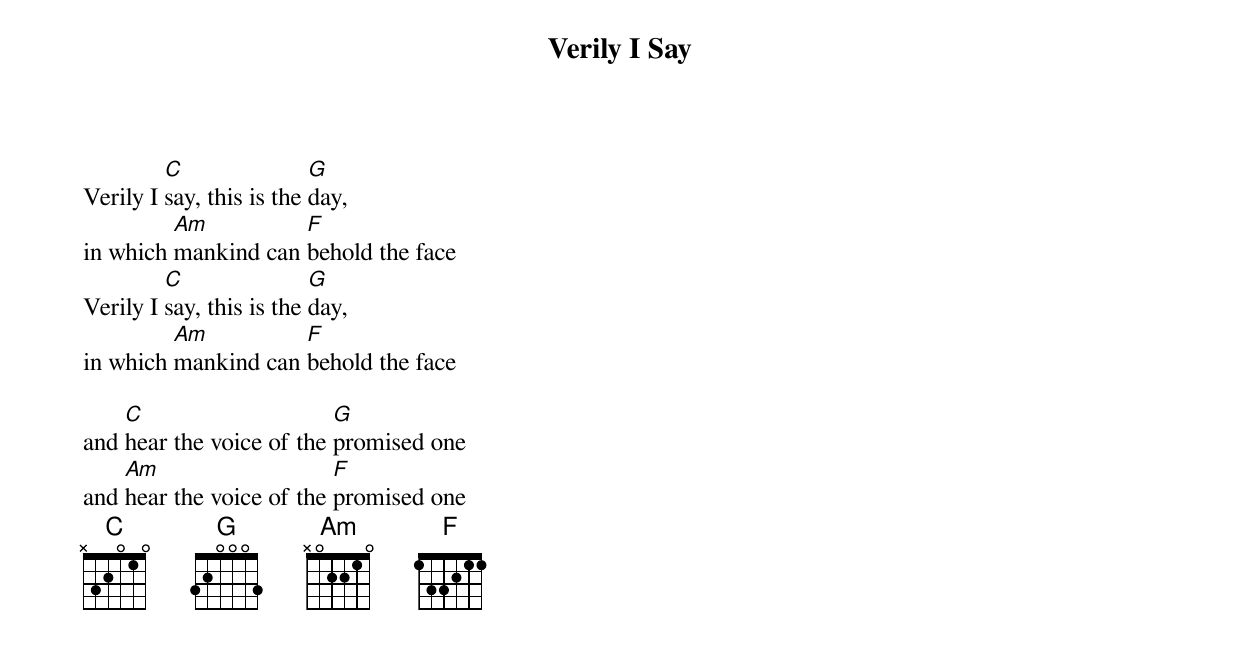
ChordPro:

{title: Verily I Say}
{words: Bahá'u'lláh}
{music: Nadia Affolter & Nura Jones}
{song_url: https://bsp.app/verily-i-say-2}

Verily I [C]say, this is the [G]day,
in which [Am]mankind can [F]behold the face
Verily I [C]say, this is the [G]day,
in which [Am]mankind can [F]behold the face

and [C]hear the voice of the [G]promised one
and [Am]hear the voice of the [F]promised one
